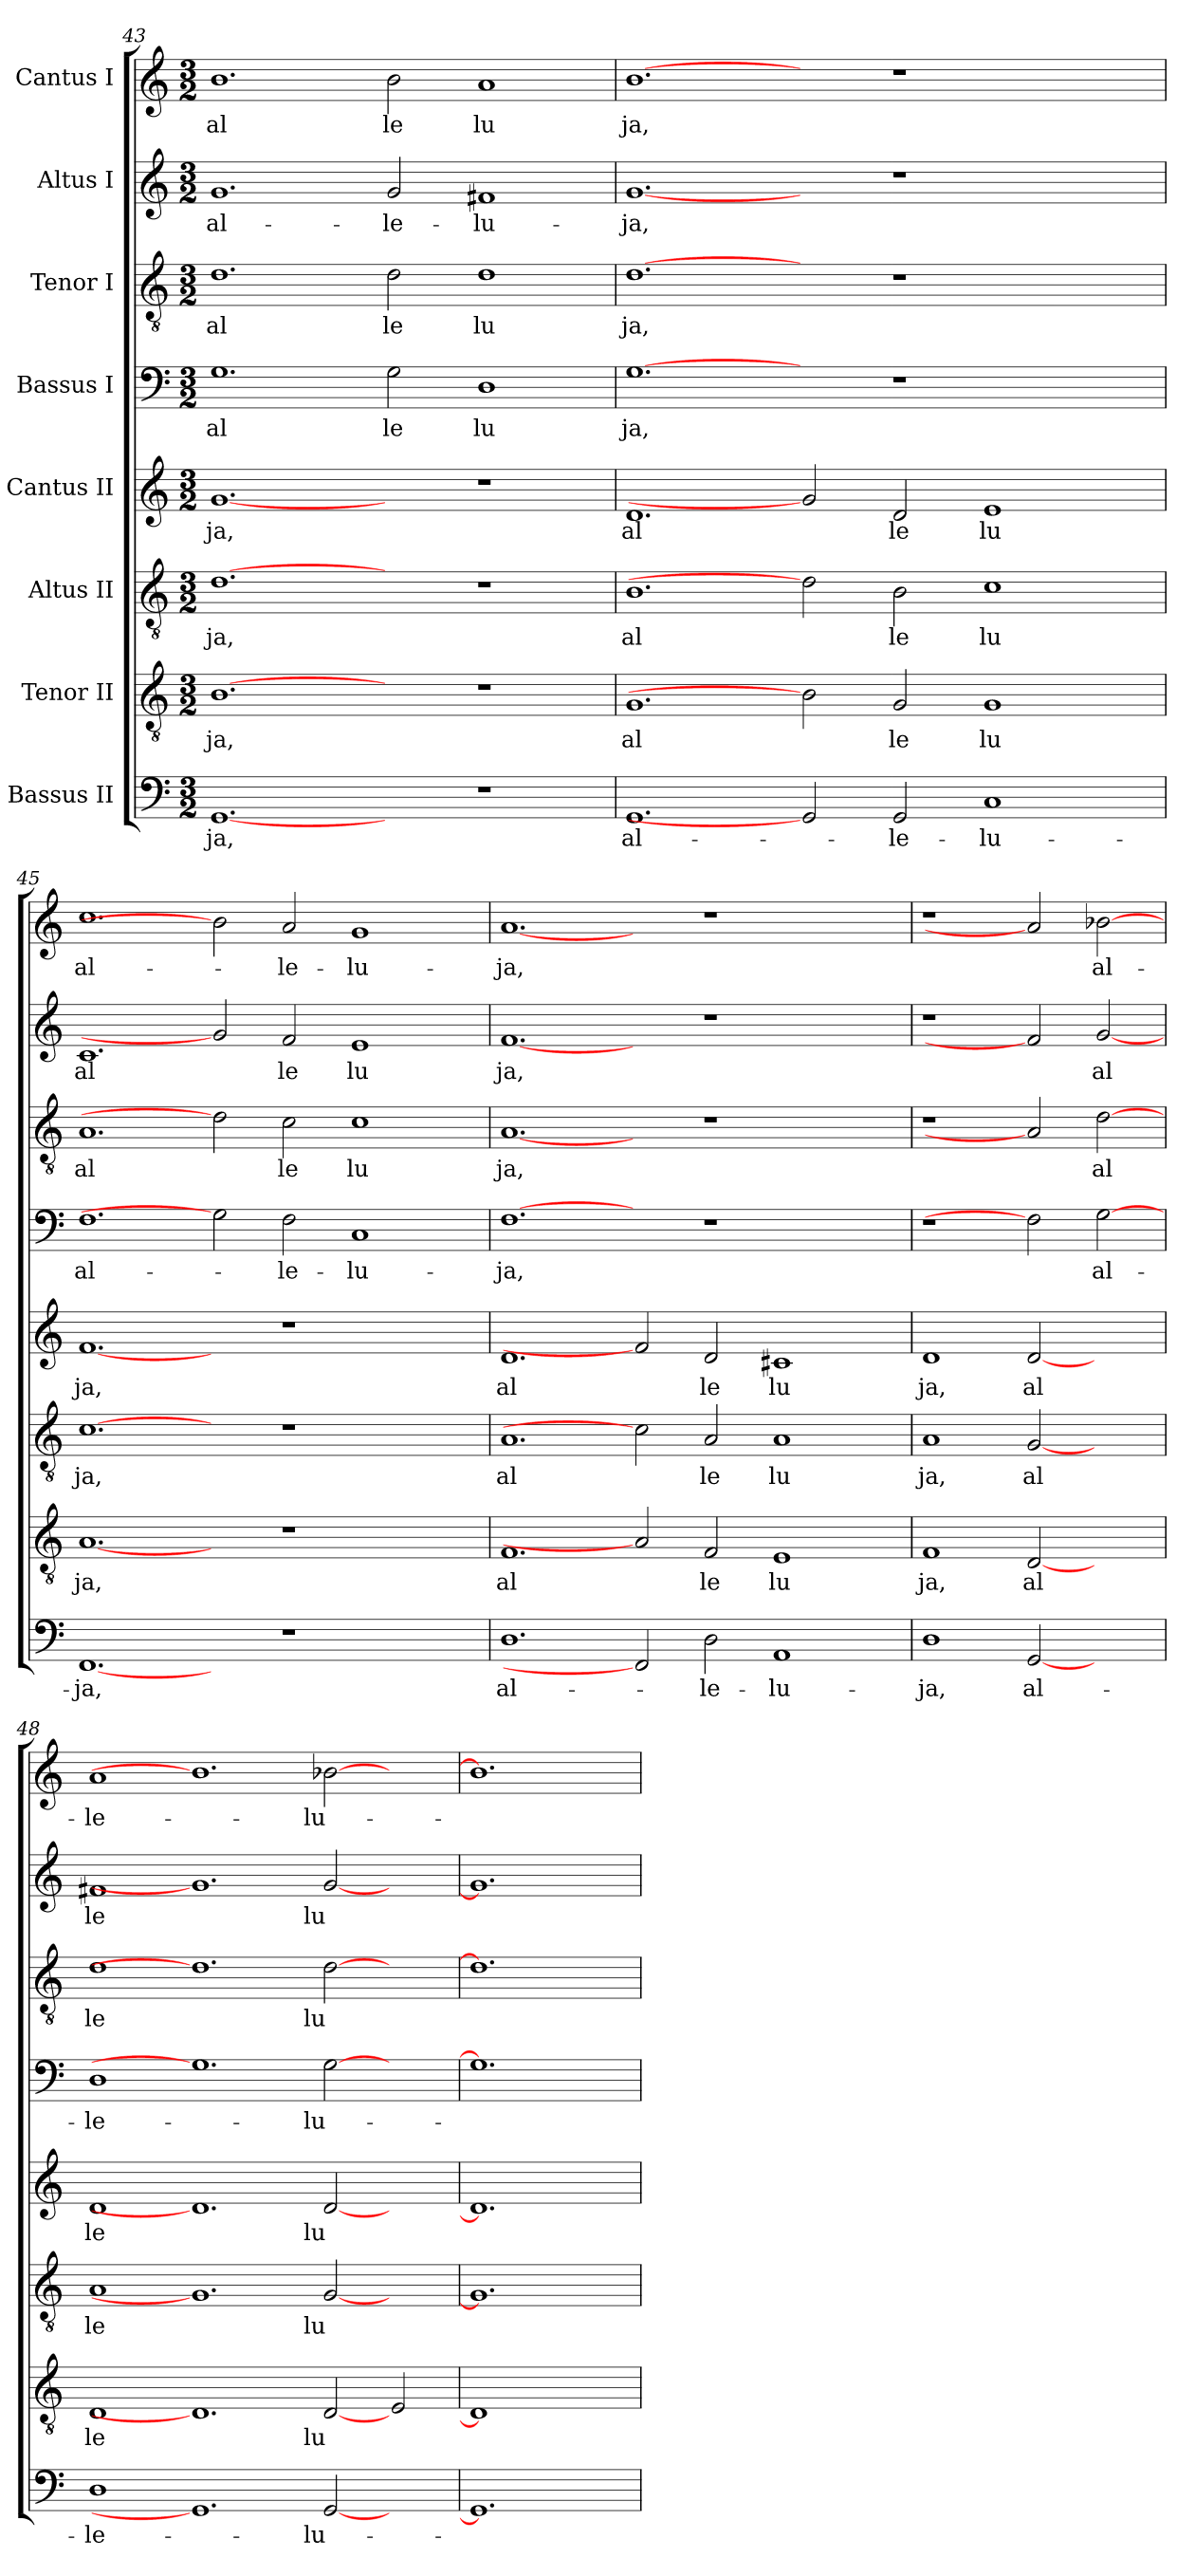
**kern	**text	**kern	**text	**kern	**text	**kern	**text	**kern	**text	**kern	**text	**kern	**text	**kern	**text
*part8	*part8	*part7	*part7	*part6	*part6	*part5	*part5	*part4	*part4	*part3	*part3	*part2	*part2	*part1	*part1
*staff8	*staff8	*staff7	*staff7	*staff6	*staff6	*staff5	*staff5	*staff4	*staff4	*staff3	*staff3	*staff2	*staff2	*staff1	*staff1
*I"Bassus II	*	*I"Tenor II	*	*I"Altus II	*	*I"Cantus II	*	*I"Bassus I	*	*I"Tenor I	*	*I"Altus I	*	*I"Cantus I	*
*clefF4	*	*clefGv2	*	*clefGv2	*	*clefG2	*	*clefF4	*	*clefGv2	*	*clefG2	*	*clefG2	*
*	*	*	*	*k[]	*	*	*	*	*	*	*	*	*	*	*
*	*	*	*	*C:	*	*	*	*	*	*	*	*	*	*	*
*M3/2	*	*M3/2	*	*M3/2	*	*M3/2	*	*M3/2	*	*M3/2	*	*M3/2	*	*M3/2	*
=43	=43	=43	=43	=43	=43	=43	=43	=43	=43	=43	=43	=43	=43	=43	=43
!	!LO:LY:b:cj	!	!LO:LY:b:cj	!	!LO:LY:b:cj	!	!LO:LY:b:cj	!	!LO:LY:b:cj	!	!LO:LY:b:cj	!	!LO:LY:b:cj	!	!LO:LY:b:cj
[1.GG	ja,	[1.B	ja,	[1.d	-ja,	[1.g	ja,	1.G	al	1.d	al	1.g	al-	1.b	al
!	!	!	!	!	!	!	!	!	!LO:LY:b:cj	!	!LO:LY:b:cj	!	!LO:LY:b:cj	!	!LO:LY:b:cj
2ryy	.	2ryy	.	2ryy	.	2ryy	.	2G\	le	2d\	le	2g/	-le-	2b\	le
!	!	!	!	!	!	!	!	!	!LO:LY:b:cj	!	!LO:LY:b:cj	!	!LO:LY:b:cj	!	!LO:LY:b:cj
1r	.	1r	.	1r	.	1r	.	1D	lu	1d	lu	1f#X	-lu-	1a	lu
!!LO:LB:g=z
=44	=44	=44	=44	=44	=44	=44	=44	=44	=44	=44	=44	=44	=44	=44	=44
!	!LO:LY:b:cj	!	!LO:LY:b:cj	!	!LO:LY:b:cj	!	!LO:LY:b:cj	!	!LO:LY:b:cj	!	!LO:LY:b:cj	!	!LO:LY:b:cj	!	!LO:LY:b:cj
1.GG	al-	1.G	al	1.B	al	1.d	al	[1.G	ja,	[1.d	ja,	[1.g	-ja,	[1.b	ja,
2GG]	.	2B]	.	2d]	.	2g]	.	2ryy	.	2ryy	.	2ryy	.	2ryy	.
!	!LO:LY:b:cj	!	!LO:LY:b:cj	!	!LO:LY:b:cj	!	!LO:LY:b:cj	!	!	!	!	!	!	!	!
2GG/	-le-	2G/	le	2B\	le	2d/	le	1r	.	1r	.	1r	.	1r	.
!	!LO:LY:b:cj	!	!LO:LY:b:cj	!	!LO:LY:b:cj	!	!LO:LY:b:cj	!	!	!	!	!	!	!	!
1C	-lu-	1G	lu	1c	lu	1e	lu	.	.	.	.	.	.	.	.
.	.	.	.	.	.	.	.	2ryy	.	2ryy	.	2ryy	.	2ryy	.
=45	=45	=45	=45	=45	=45	=45	=45	=45	=45	=45	=45	=45	=45	=45	=45
!	!LO:LY:b:cj	!	!LO:LY:b:cj	!	!LO:LY:b:cj	!	!LO:LY:b:cj	!	!LO:LY:b:cj	!	!LO:LY:b:cj	!	!LO:LY:b:cj	!	!LO:LY:b:cj
[1.FF	-ja,	[1.A	ja,	[1.c	ja,	[1.f	ja,	1.F	al-	1.A	al	1.c	al	1.cc	al-
2ryy	.	2ryy	.	2ryy	.	2ryy	.	2G]	.	2d]	.	2g]	.	2b]	.
!	!	!	!	!	!	!	!	!	!LO:LY:b:cj	!	!LO:LY:b:cj	!	!LO:LY:b:cj	!	!LO:LY:b:cj
1r	.	1r	.	1r	.	1r	.	2F\	-le-	2c\	le	2f/	le	2a/	-le-
!	!	!	!	!	!	!	!	!	!LO:LY:b:cj	!	!LO:LY:b:cj	!	!LO:LY:b:cj	!	!LO:LY:b:cj
.	.	.	.	.	.	.	.	1C	-lu-	1c	lu	1e	lu	1g	-lu-
2ryy	.	2ryy	.	2ryy	.	2ryy	.	.	.	.	.	.	.	.	.
=46	=46	=46	=46	=46	=46	=46	=46	=46	=46	=46	=46	=46	=46	=46	=46
!	!LO:LY:b:cj	!	!LO:LY:b:cj	!	!LO:LY:b:cj	!	!LO:LY:b:cj	!	!LO:LY:b:cj	!	!LO:LY:b:cj	!	!LO:LY:b:cj	!	!LO:LY:b:cj
1.D	al-	1.F	al	1.A	al	1.d	al	[1.F	-ja,	[1.A	ja,	[1.f	ja,	[1.a	-ja,
2FF]	.	2A]	.	2c]	.	2f]	.	2ryy	.	2ryy	.	2ryy	.	2ryy	.
!	!LO:LY:b:cj	!	!LO:LY:b:cj	!	!LO:LY:b:cj	!	!LO:LY:b:cj	!	!	!	!	!	!	!	!
2D\	-le-	2F/	le	2A/	le	2d/	le	1r	.	1r	.	1r	.	1r	.
!	!LO:LY:b:cj	!	!LO:LY:b:cj	!	!LO:LY:b:cj	!	!LO:LY:b:cj	!	!	!	!	!	!	!	!
1AA	-lu-	1E	lu	1A	lu	1c#X	lu	.	.	.	.	.	.	.	.
.	.	.	.	.	.	.	.	2ryy	.	2ryy	.	2ryy	.	2ryy	.
=47	=47	=47	=47	=47	=47	=47	=47	=47	=47	=47	=47	=47	=47	=47	=47
!	!LO:LY:b:cj	!	!LO:LY:b:cj	!	!LO:LY:b:cj	!	!LO:LY:b:cj	!	!	!	!	!	!	!	!
1D	-ja,	1F	ja,	1A	ja,	1d	ja,	1r	.	1r	.	1r	.	1r	.
!	!LO:LY:b:cj	!	!LO:LY:b:cj	!	!LO:LY:b:cj	!	!LO:LY:b:cj	!	!	!	!	!	!	!	!
[2GG	al-	[2D	al	[2G	al	[2d	al	2F]	.	2A]	.	2f]	.	2a]	.
!	!	!	!	!	!	!	!	!	!LO:LY:b:cj	!	!LO:LY:b:cj	!	!LO:LY:b:cj	!	!LO:LY:b:cj
2ryy	.	2ryy	.	2ryy	.	2ryy	.	[2G	al-	[2d	al	[2g	al	[2b-X	al-
=48	=48	=48	=48	=48	=48	=48	=48	=48	=48	=48	=48	=48	=48	=48	=48
!	!LO:LY:b:cj	!	!LO:LY:b:cj	!	!LO:LY:b:cj	!	!LO:LY:b:cj	!	!LO:LY:b:cj	!	!LO:LY:b:cj	!	!LO:LY:b:cj	!	!LO:LY:b:cj
1D	-le-	1D	le	1A	le	1d	le	1D	-le-	1d	le	1f#X	le	1a	-le-
1.GG]	.	1.D]	.	1.G]	.	1.d]	.	1.G]	.	1.d]	.	1.g]	.	1.b-]	.
!	!LO:LY:b:cj	!	!LO:LY:b:cj	!	!LO:LY:b:cj	!	!LO:LY:b:cj	!	!LO:LY:b:cj	!	!LO:LY:b:cj	!	!LO:LY:b:cj	!	!LO:LY:b:cj
[2GG	-lu-	[2D	lu	[2G	lu	[2d	lu	[2G	-lu-	[2d	lu	[2g	lu	[2b-X	-lu-
2ryy	.	2E/	.	2ryy	.	2ryy	.	2ryy	.	2ryy	.	2ryy	.	2ryy	.
=49	=49	=49	=49	=49	=49	=49	=49	=49	=49	=49	=49	=49	=49	=49	=49
1.GG]	.	1D]	.	1.G]	.	1.d]	.	1.G]	.	1.d]	.	1.g]	.	1.b-]	.
.	.	2ryy	.	.	.	.	.	.	.	.	.	.	.	.	.
=	=	=	=	=	=	=	=	=	=	=	=	=	=	=	=
*-	*-	*-	*-	*-	*-	*-	*-	*-	*-	*-	*-	*-	*-	*-	*-
